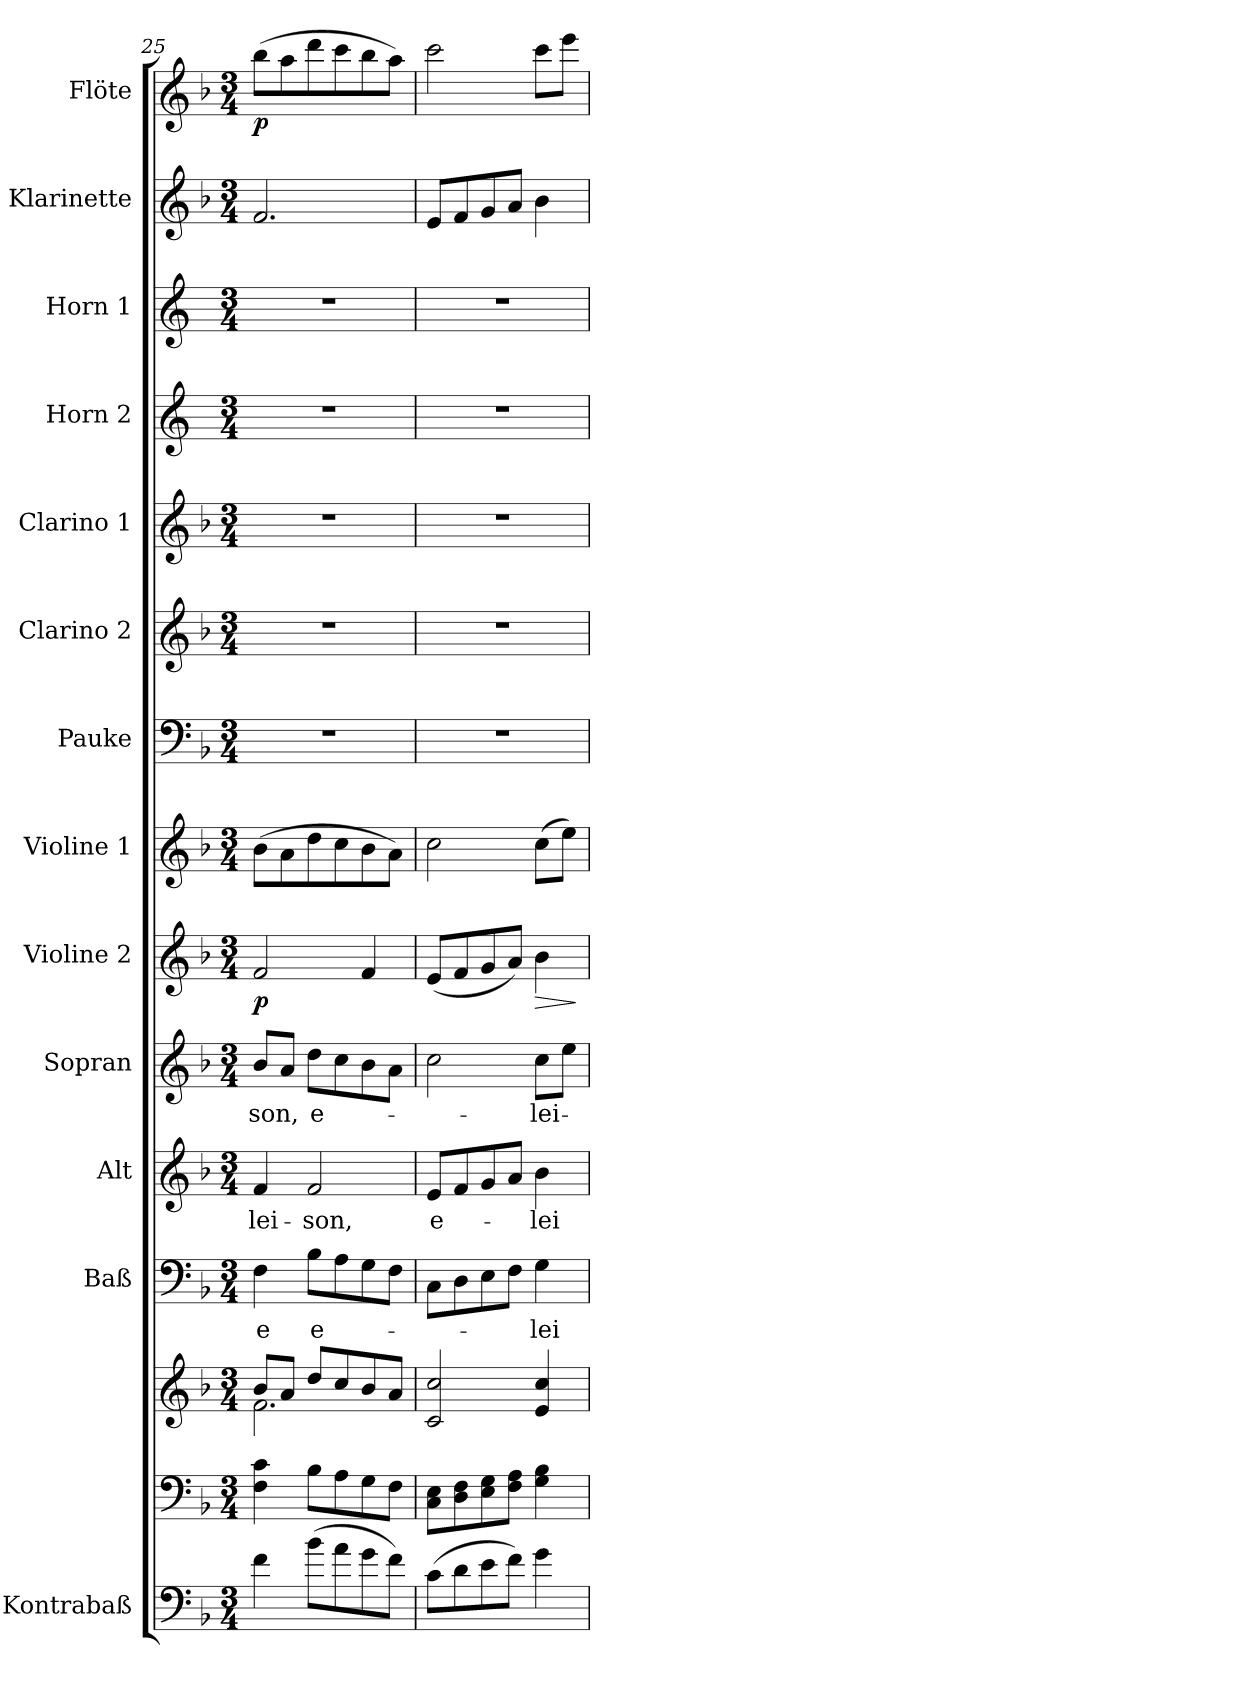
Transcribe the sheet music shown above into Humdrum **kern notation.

**kern	**kern	**kern	**kern	**text	**kern	**text	**kern	**text	**kern	**dynam	**kern	**kern	**kern	**kern	**kern	**kern	**kern	**kern	**dynam
*part14	*part13	*part13	*part12	*part12	*part11	*part11	*part10	*part10	*part9	*part9	*part8	*part7	*part6	*part5	*part4	*part3	*part2	*part1	*part1
*staff15	*staff14	*staff13	*staff12	*staff12	*staff11	*staff11	*staff10	*staff10	*staff9	*staff9	*staff8	*staff7	*staff6	*staff5	*staff4	*staff3	*staff2	*staff1	*staff1
*I"Kontrabaß	*	*	*I"Baß	*	*I"Alt	*	*I"Sopran	*	*I"Violine 2	*	*I"Violine 1	*I"Pauke	*I"Clarino 2	*I"Clarino 1	*I"Horn 2	*I"Horn 1	*I"Klarinette	*I"Flöte	*
*I'Kb	*	*	*I'Baß	*	*I'Alt	*	*I'Sop	*	*I'Vln. 2	*	*I'Vln. 1	*I'Pk.	*	*	*I'Hrn. 2	*I'Hrn. 1	*	*I'Fl.	*
*clefF4	*clefF4	*clefG2	*clefF4	*	*clefG2	*	*clefG2	*	*clefG2	*	*clefG2	*clefF4	*clefG2	*clefG2	*clefG2	*clefG2	*clefG2	*clefG2	*
*ITrd7c12	*	*	*	*	*	*	*	*	*	*	*	*	*ITrd7c12	*ITrd7c12	*ITrd4c7	*ITrd4c7	*	*	*
*k[b-]	*k[b-]	*k[b-]	*k[b-]	*	*k[b-]	*	*k[b-]	*	*k[b-]	*	*k[b-]	*k[b-]	*k[b-]	*k[b-]	*k[b-]	*k[b-]	*k[b-]	*k[b-]	*
*F:	*F:	*F:	*F:	*	*F:	*	*F:	*	*F:	*	*F:	*F:	*F:	*F:	*F:	*F:	*F:	*F:	*
*M3/4	*M3/4	*M3/4	*M3/4	*	*M3/4	*	*M3/4	*	*M3/4	*	*M3/4	*M3/4	*M3/4	*M3/4	*M3/4	*M3/4	*M3/4	*M3/4	*
=25	=25	=25	=25	=25	=25	=25	=25	=25	=25	=25	=25	=25	=25	=25	=25	=25	=25	=25	=25
*	*	*^	*	*	*	*	*	*	*	*	*	*	*	*	*	*	*	*	*
!	!	!	!	!	!LO:LY:b	!	!LO:LY:b	!	!LO:LY:b	!	!LO:DY:b	!	!	!	!	!	!	!	!	!LO:DY:b
4F\	4F\ 4c\	8b-/L	2.f\	4F\	-e	4f/	-lei-	8b-/L	-son,	2f/	p	(>8b-\L	2.r	2.r	2.r	2.r	2.r	2.f/	(>8bb-\L	p
.	.	8a/J	.	.	.	.	.	8a/J	.	.	.	8a\	.	.	.	.	.	.	8aa\	.
!	!	!	!	!	!LO:LY:b	!	!LO:LY:b	!	!LO:LY:b	!	!	!	!	!	!	!	!	!	!	!
(>8B-\L	8B-\L	8dd/L	.	8B-\L	e-	2f/	-son,	8dd\L	e-	.	.	8dd\	.	.	.	.	.	.	8ddd\	.
8A\	8A\	8cc/	.	8A\	.	.	.	8cc\	.	.	.	8cc\	.	.	.	.	.	.	8ccc\	.
8G\	8G\	8b-/	.	8G\	.	.	.	8b-\	.	4f/	.	8b-\	.	.	.	.	.	.	8bb-\	.
8F\J)	8F\J	8a/J	.	8F\J	.	.	.	8a\J	.	.	.	8a\J)	.	.	.	.	.	.	8aa\J)	.
*	*	*v	*v	*	*	*	*	*	*	*	*	*	*	*	*	*	*	*	*	*
=26	=26	=26	=26	=26	=26	=26	=26	=26	=26	=26	=26	=26	=26	=26	=26	=26	=26	=26	=26
!	!	!	!	!	!	!LO:LY:b	!	!	!	!	!	!	!	!	!	!	!	!	!
(>8C\L	8C\ 8E\L	2c/ 2cc/	8C\L	.	8e/L	e-	2cc\	.	(<8e/L	.	2cc\	2.r	2.r	2.r	2.r	2.r	8e/L	2ccc\	.
8D\	8D\ 8F\	.	8D\	.	8f/	.	.	.	8f/	.	.	.	.	.	.	.	8f/	.	.
8E\	8E\ 8G\	.	8E\	.	8g/	.	.	.	8g/	.	.	.	.	.	.	.	8g/	.	.
8F\J)	8F\ 8A\J	.	8F\J	.	8a/J	.	.	.	8a/J)	.	.	.	.	.	.	.	8a/J	.	.
!	!	!	!	!LO:LY:b	!	!LO:LY:b	!	!LO:LY:b	!	!LO:HP:b	!	!	!	!	!	!	!	!	!
4G\	4G\ 4B-\	4e/ 4cc/	4G\	-lei-	4b-\	-lei-	8cc\L	-lei-	4b-\	>	(>8cc\L	.	.	.	.	.	4b-\	8ccc\L	.
.	.	.	.	.	.	.	8ee\J	.	.	.	8ee\J)	.	.	.	.	.	.	8eee\J	.
.	.	.	.	.	.	.	.	.	.	]	.	.	.	.	.	.	.	.	.
=	=	=	=	=	=	=	=	=	=	=	=	=	=	=	=	=	=	=	=
*-	*-	*-	*-	*-	*-	*-	*-	*-	*-	*-	*-	*-	*-	*-	*-	*-	*-	*-	*-
